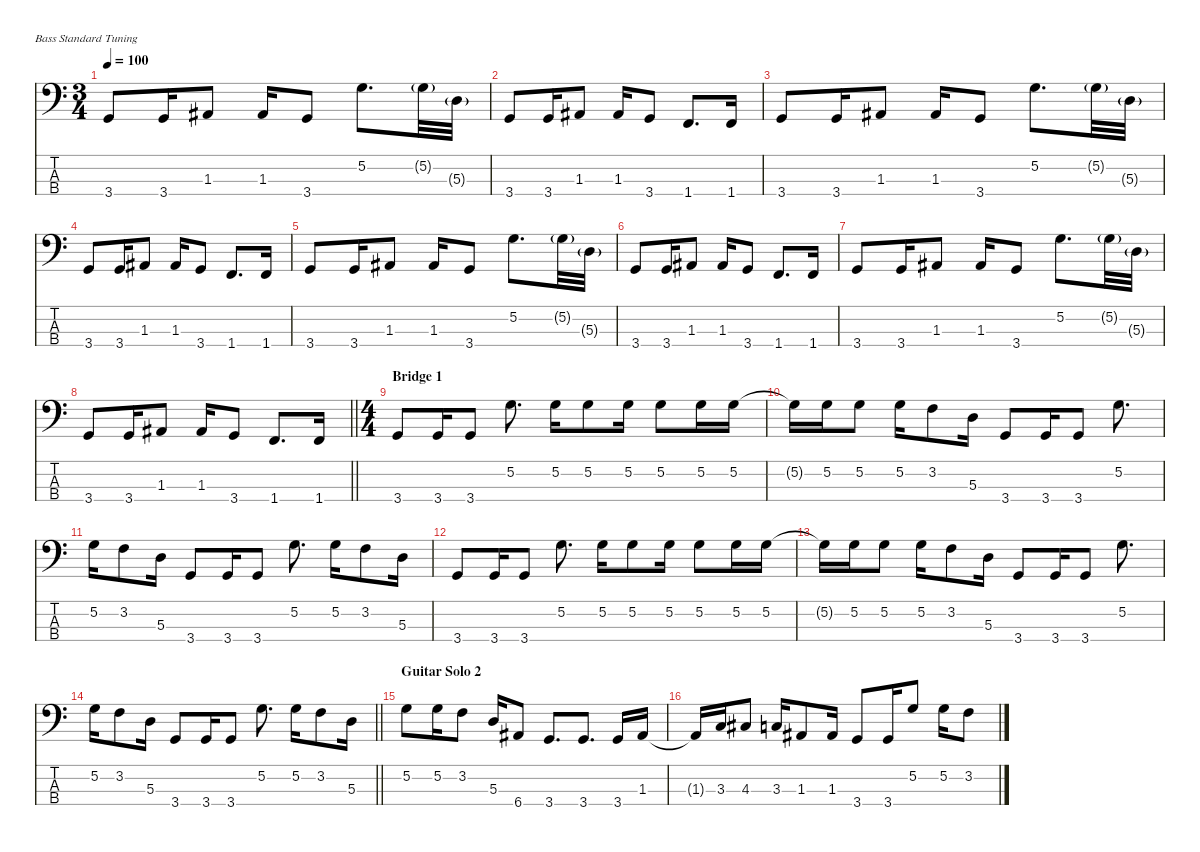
\defaultSystemsLayout 4
\hideDynamics
\bracketExtendMode nobrackets
\singleTrackTrackNamePolicy hidden
\multiTrackTrackNamePolicy hidden
\firstSystemTrackNameMode fullname
\firstSystemTrackNameOrientation horizontal
\otherSystemsTrackNameOrientation horizontal
\track ("Geezer Butler - Bass" "el.bs.") {defaultSystemsLayout 4 instrument electricbassfinger}
\staff {score tabs}
\tuning (G2 D2 A1 E1)
\ts (3 4)
\tempo 100
\clef f4
\ks c
3.4.8{dy f beam Up} 3.4.16{beam Up} 1.3{acc #}.8{beam Up} 1.3{acc #}.16{beam Up} 3.4.8{beam Up} 5.2.8{d beam Down} 5.2{g}.32{dy mf beam Down} 5.3{g}.32{beam Down} |
3.4.8{dy f beam Up} 3.4.16{beam Up} 1.3{acc #}.8{beam Up} 1.3{acc #}.16{beam Up} 3.4.8{beam Up} 1.4.8{d beam Up} 1.4.16{beam Up} |
3.4.8{beam Up} 3.4.16{beam Up} 1.3{acc #}.8{beam Up} 1.3{acc #}.16{beam Up} 3.4.8{beam Up} 5.2.8{d beam Down} 5.2{g}.32{dy mf beam Down} 5.3{g}.32{beam Down} |
3.4.8{dy f beam Up} 3.4.16{beam Up} 1.3{acc #}.8{beam Up} 1.3{acc #}.16{beam Up} 3.4.8{beam Up} 1.4.8{d beam Up} 1.4.16{beam Up} |
3.4.8{beam Up} 3.4.16{beam Up} 1.3{acc #}.8{beam Up} 1.3{acc #}.16{beam Up} 3.4.8{beam Up} 5.2.8{d beam Down} 5.2{g}.32{dy mf beam Down} 5.3{g}.32{beam Down} |
3.4.8{dy f beam Up} 3.4.16{beam Up} 1.3{acc #}.8{beam Up} 1.3{acc #}.16{beam Up} 3.4.8{beam Up} 1.4.8{d beam Up} 1.4.16{beam Up} |
3.4.8{beam Up} 3.4.16{beam Up} 1.3{acc #}.8{beam Up} 1.3{acc #}.16{beam Up} 3.4.8{beam Up} 5.2.8{d beam Down} 5.2{g}.32{dy mf beam Down} 5.3{g}.32{beam Down} |
\barLineRight lightlight
3.4.8{dy f beam Up} 3.4.16{beam Up} 1.3{acc #}.8{beam Up} 1.3{acc #}.16{beam Up} 3.4.8{beam Up} 1.4.8{d beam Up} 1.4.16{beam Up} |
\ts (4 4)
\beaming (8 2 2 2 2)
\section ("" "Bridge 1")
3.4.8{beam Up} 3.4.16{beam Up} 3.4.8{beam Up} 5.2.8{d beam Down} 5.2.16{beam Down} 5.2.8{beam Down} 5.2.16{beam Down} 5.2.8{beam Down} 5.2.16{beam Down} 5.2.16{beam Down} |
5.2{t}.16{beam Down} 5.2.16{beam Down} 5.2.8{beam Down} 5.2.16{beam Down} 3.2.8{beam Down} 5.3.16{beam Down} 3.4.8{beam Up} 3.4.16{beam Up} 3.4.8{beam Up} 5.2.8{d beam Down} |
5.2.16{beam Down} 3.2.8{beam Down} 5.3.16{beam Down} 3.4.8{beam Up} 3.4.16{beam Up} 3.4.8{beam Up} 5.2.8{d beam Down} 5.2.16{beam Down} 3.2.8{beam Down} 5.3.16{beam Down} |
3.4.8{beam Up} 3.4.16{beam Up} 3.4.8{beam Up} 5.2.8{d beam Down} 5.2.16{beam Down} 5.2.8{beam Down} 5.2.16{beam Down} 5.2.8{beam Down} 5.2.16{beam Down} 5.2.16{beam Down} |
5.2{t}.16{beam Down} 5.2.16{beam Down} 5.2.8{beam Down} 5.2.16{beam Down} 3.2.8{beam Down} 5.3.16{beam Down} 3.4.8{beam Up} 3.4.16{beam Up} 3.4.8{beam Up} 5.2.8{d beam Down} |
\barLineRight lightlight
5.2.16{beam Down} 3.2.8{beam Down} 5.3.16{beam Down} 3.4.8{beam Up} 3.4.16{beam Up} 3.4.8{beam Up} 5.2.8{d beam Down} 5.2.16{beam Down} 3.2.8{beam Down} 5.3.16{beam Down} |
\section ("" "Guitar Solo 2")
5.2.8{beam Down} 5.2.16{beam Down} 3.2.8{beam Down} 5.3.16{beam Up} 6.4{acc #}.8{beam Up} 3.4.8{d beam Up} 3.4.8{d beam Up} 3.4.16{beam Up} 1.3{acc #}.16{beam Up} |
1.3{t acc #}.16{beam Up} 3.3.16{beam Up} 4.3{acc #}.8{beam Up} 3.3.16{beam Up} 1.3{acc #}.8{beam Up} 1.3{acc #}.16{beam Up} 3.4.8{beam Up} 3.4.16{beam Up} 5.2.8{beam Up} 5.2.16{beam Down} 3.2.8{beam Down}
